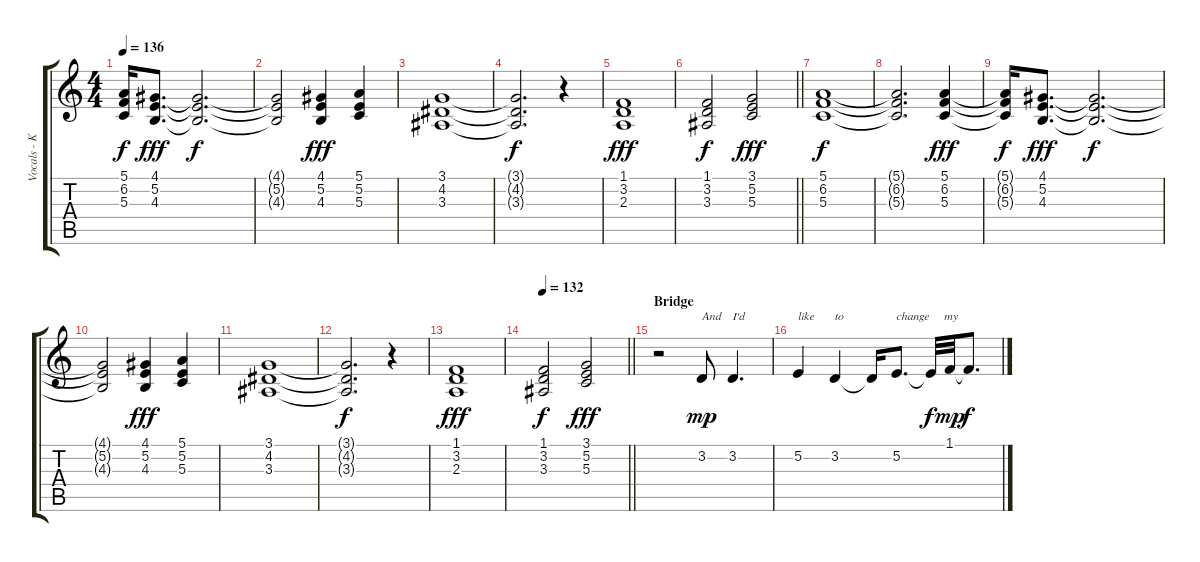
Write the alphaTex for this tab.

\track ("Vocals - Kath, Cetera, Beach Boys" "Vocals - K") {instrument clarinet}
\staff {score tabs}
\tuning (E4 B3 G3 D3 A2 E2) {hide}
\ts (4 4)
\tempo 136
\clef g2
\ks c
(5.1{t} 6.2{t} 5.3{t}).16{dy f} (4.1 5.2 4.3).8{d dy fff} (4.1{t} 5.2{t} 4.3{t}).2{d dy f} |
(4.1{t} 5.2{t} 4.3{t}).2 (4.1 5.2 4.3).4{dy fff} (5.1 5.2 5.3).4 |
(3.1 4.2 3.3).1 |
(3.1{t} 4.2{t} 3.3{t}).2{d dy f} r.4 |
(1.1 3.2 2.3).1{dy fff} |
\barLineRight lightlight
(1.1 3.2 3.3).2{dy f} (3.1 5.2 5.3).2{dy fff} |
(5.1 6.2 5.3).1{dy f volume 5} |
(5.1{t} 6.2{t} 5.3{t}).2{d} (5.1 6.2 5.3).4{dy fff} |
(5.1{t} 6.2{t} 5.3{t}).16{dy f} (4.1 5.2 4.3).8{d dy fff} (4.1{t} 5.2{t} 4.3{t}).2{d dy f} |
(4.1{t} 5.2{t} 4.3{t}).2 (4.1 5.2 4.3).4{dy fff} (5.1 5.2 5.3).4 |
(3.1 4.2 3.3).1 |
(3.1{t} 4.2{t} 3.3{t}).2{d dy f} r.4 |
(1.1 3.2 2.3).1{dy fff} |
\tempo 132
\barLineRight lightlight
(1.1 3.2 3.3).2{dy f} (3.1 5.2 5.3).2{dy fff} |
\section ("" "Bridge")
r.2 3.2.8{txt "And" dy mp volume 7 instrument tenorsax} 3.2.4{d txt "I'd"} |
5.2.4{txt "like"} 3.2.4{txt "to"} 3.2{t}.16 5.2.8{d txt "change     my"} 5.2{t}.32{dy f} 1.1.32{dy mp} 1.1{t}.8{d dy f}
